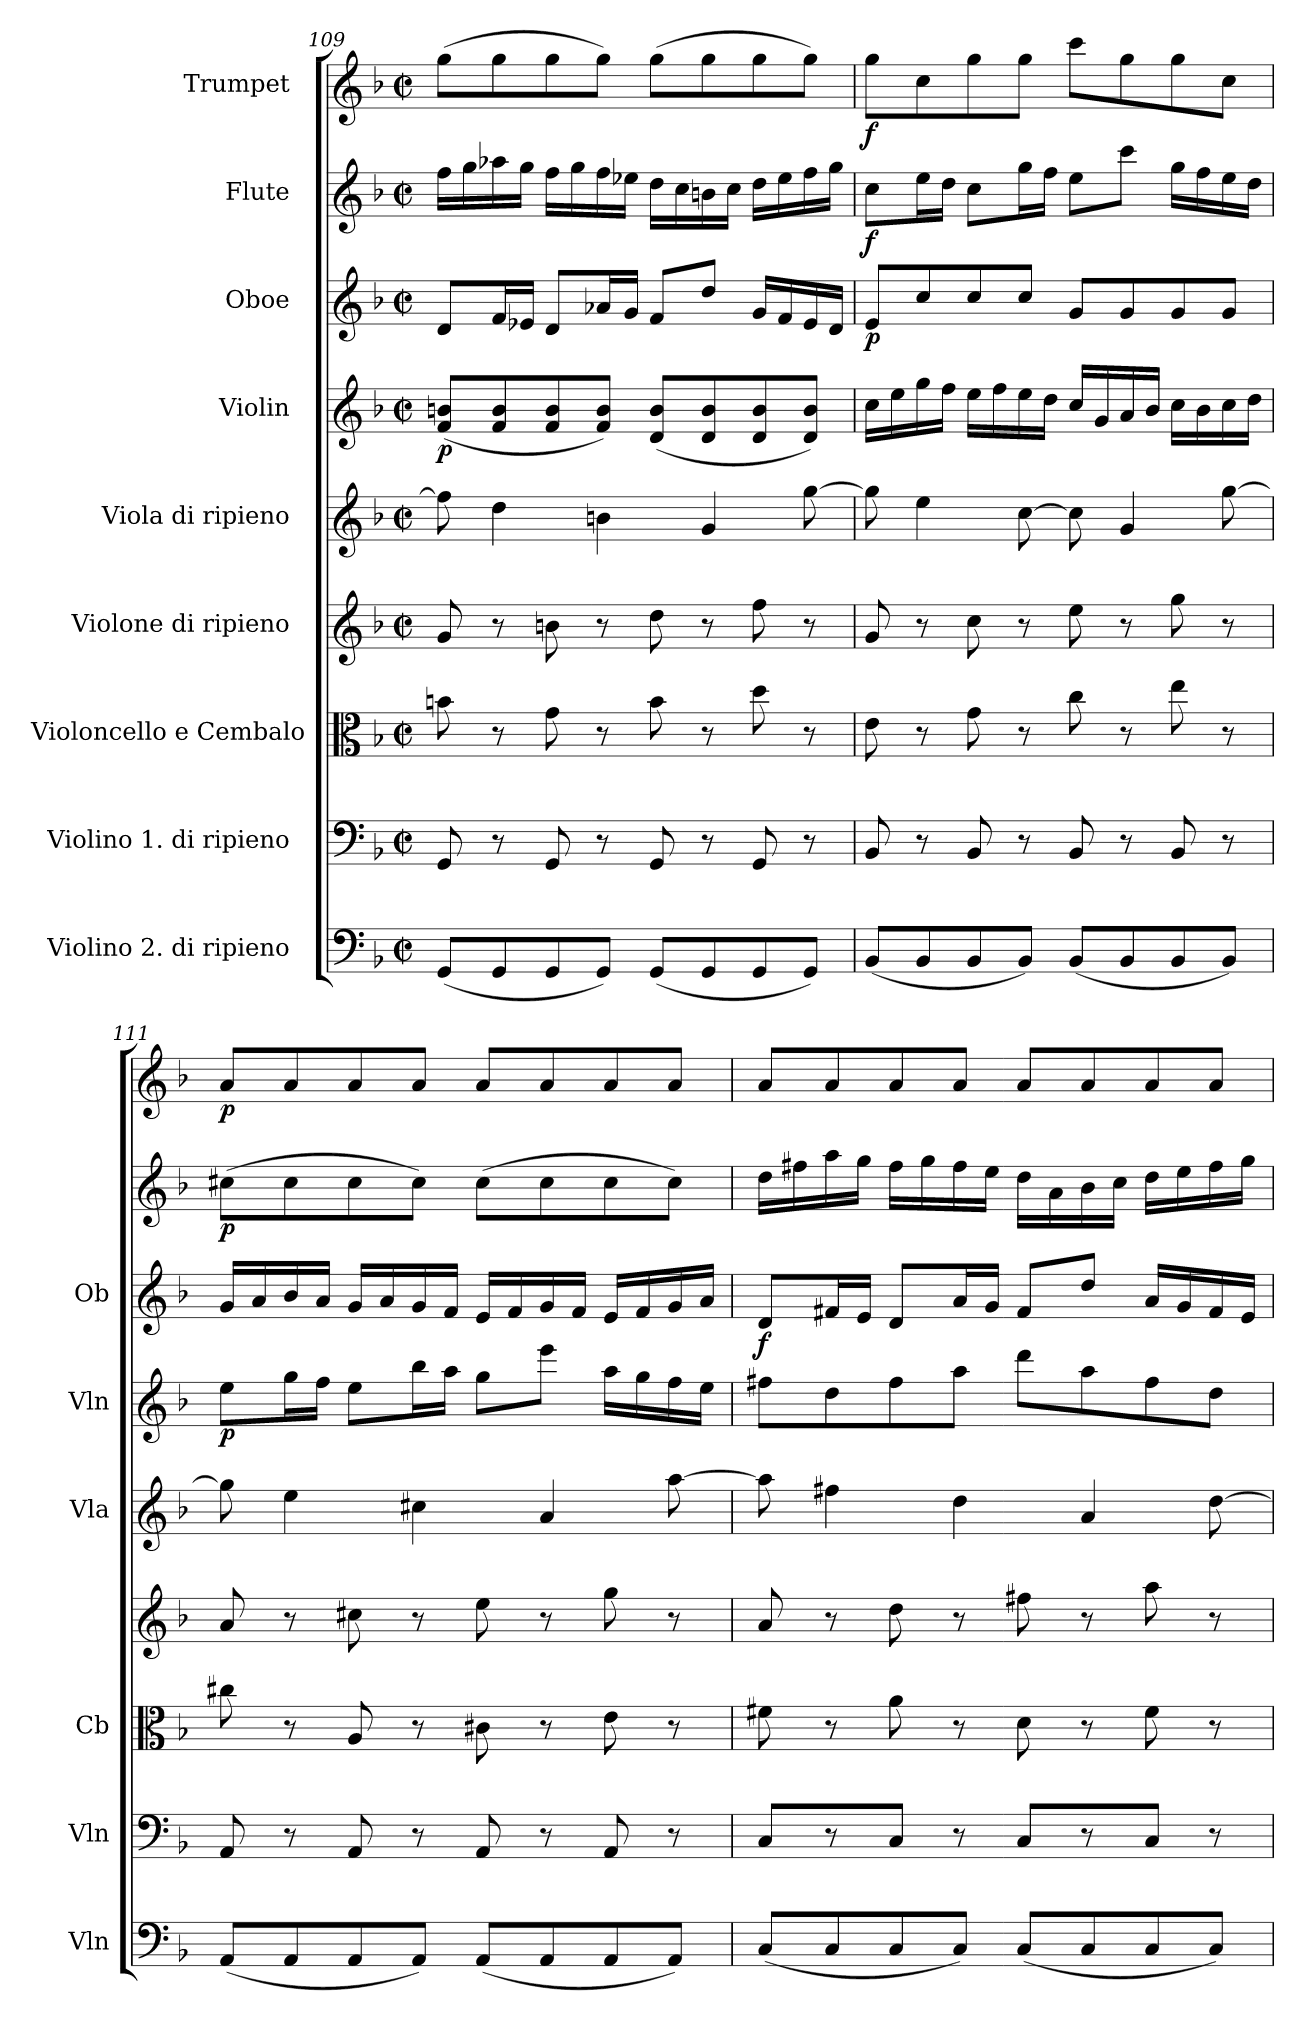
**kern	**kern	**kern	**kern	**kern	**kern	**dynam	**kern	**dynam	**kern	**dynam	**kern	**dynam
*part9	*part8	*part7	*part6	*part5	*part4	*part4	*part3	*part3	*part2	*part2	*part1	*part1
*staff9	*staff8	*staff7	*staff6	*staff5	*staff4	*staff4	*staff3	*staff3	*staff2	*staff2	*staff1	*staff1
*I"Violino 2.  di ripieno  	*I"Violino 1.  di ripieno  	*I"Violoncello  e Cembalo	*I"Violone  di ripieno  	*I"Viola  di ripieno    	*I"Violin              	*	*I"Oboe                	*	*I"Flute               	*	*I"Trumpet             	*
*I'Vln	*I'Vln	*I'Cb	*	*I'Vla	*I'Vln	*	*I'Ob	*	*	*	*	*
*clefF4	*clefF4	*clefC3	*clefG2	*clefG2	*clefG2	*	*clefG2	*	*clefG2	*	*clefG2	*
*ITrd7c12	*	*	*	*	*	*	*	*	*	*	*	*
*k[b-]	*k[b-]	*k[b-]	*k[b-]	*k[b-]	*k[b-]	*	*k[b-]	*	*k[b-]	*	*k[b-]	*
*F:	*F:	*F:	*F:	*F:	*F:	*	*F:	*	*F:	*	*F:	*
*M2/2	*M2/2	*M2/2	*M2/2	*M2/2	*M2/2	*	*M2/2	*	*M2/2	*	*M2/2	*
*met(c|)	*met(c|)	*met(c|)	*met(c|)	*met(c|)	*met(c|)	*	*met(c|)	*	*met(c|)	*	*met(c|)	*
=109	=109	=109	=109	=109	=109	=109	=109	=109	=109	=109	=109	=109
!	!	!	!	!	!	!LO:DY:b	!	!	!	!	!	!
(8GGG/L	8GG/	8bn\	8g/	8ff\]	(8f/ 8bn/L	p	8d/L	.	16ff\LL	.	(8gg\L	.
.	.	.	.	.	.	.	.	.	16gg\	.	.	.
8GGG/	8r	8r	8r	4dd\	8f/ 8b/	.	16f/L	.	16aa-X\	.	8gg\	.
.	.	.	.	.	.	.	16e-X/JJ	.	16gg\JJ	.	.	.
8GGG/	8GG/	8g\	8bn\	.	8f/ 8b/	.	8d/L	.	16ff\LL	.	8gg\	.
.	.	.	.	.	.	.	.	.	16gg\	.	.	.
8GGG/J)	8r	8r	8r	4bn\	8f/ 8b/J)	.	16a-X/L	.	16ff\	.	8gg\J)	.
.	.	.	.	.	.	.	16g/JJ	.	16ee-X\JJ	.	.	.
(8GGG/L	8GG/	8b\	8dd\	.	(8d/ 8b/L	.	8f/L	.	16dd\LL	.	(8gg\L	.
.	.	.	.	.	.	.	.	.	16cc\	.	.	.
8GGG/	8r	8r	8r	4g/	8d/ 8b/	.	8dd/J	.	16bn\	.	8gg\	.
.	.	.	.	.	.	.	.	.	16cc\JJ	.	.	.
8GGG/	8GG/	8dd\	8ff\	.	8d/ 8b/	.	16g/LL	.	16dd\LL	.	8gg\	.
.	.	.	.	.	.	.	16f/	.	16ee-\	.	.	.
8GGG/J)	8r	8r	8r	[8gg\	8d/ 8b/J)	.	16e-/	.	16ff\	.	8gg\J)	.
.	.	.	.	.	.	.	16d/JJ	.	16gg\JJ	.	.	.
=110	=110	=110	=110	=110	=110	=110	=110	=110	=110	=110	=110	=110
!	!	!	!	!	!	!	!	!LO:DY:b	!	!LO:DY:b	!	!LO:DY:b
(8BBB-/L	8BB-/	8e\	8g/	8gg\]	16cc\LL	.	8e/L	p	8cc\L	f	8gg\L	f
.	.	.	.	.	16ee\	.	.	.	.	.	.	.
8BBB-/	8r	8r	8r	4ee\	16gg\	.	8cc/	.	16ee\L	.	8cc\	.
.	.	.	.	.	16ff\JJ	.	.	.	16dd\JJ	.	.	.
8BBB-/	8BB-/	8g\	8cc\	.	16ee\LL	.	8cc/	.	8cc\L	.	8gg\	.
.	.	.	.	.	16ff\	.	.	.	.	.	.	.
8BBB-/J)	8r	8r	8r	[8cc\	16ee\	.	8cc/J	.	16gg\L	.	8gg\J	.
.	.	.	.	.	16dd\JJ	.	.	.	16ff\JJ	.	.	.
(8BBB-/L	8BB-/	8cc\	8ee\	8cc\]	16cc/LL	.	8g/L	.	8ee\L	.	8ccc\L	.
.	.	.	.	.	16g/	.	.	.	.	.	.	.
8BBB-/	8r	8r	8r	4g/	16a/	.	8g/	.	8ccc\J	.	8gg\	.
.	.	.	.	.	16b-/JJ	.	.	.	.	.	.	.
8BBB-/	8BB-/	8ee\	8gg\	.	16cc\LL	.	8g/	.	16gg\LL	.	8gg\	.
.	.	.	.	.	16b-\	.	.	.	16ff\	.	.	.
8BBB-/J)	8r	8r	8r	[8gg\	16cc\	.	8g/J	.	16ee\	.	8cc\J	.
.	.	.	.	.	16dd\JJ	.	.	.	16dd\JJ	.	.	.
=111	=111	=111	=111	=111	=111	=111	=111	=111	=111	=111	=111	=111
!	!	!	!	!	!	!LO:DY:b	!	!	!	!LO:DY:b	!	!LO:DY:b
(8AAA/L	8AA/	8cc#X\	8a/	8gg\]	8ee\L	p	16g/LL	.	(8cc#X\L	p	8a/L	p
.	.	.	.	.	.	.	16a/	.	.	.	.	.
8AAA/	8r	8r	8r	4ee\	16gg\L	.	16b-/	.	8cc#\	.	8a/	.
.	.	.	.	.	16ff\JJ	.	16a/JJ	.	.	.	.	.
8AAA/	8AA/	8A/	8cc#X\	.	8ee\L	.	16g/LL	.	8cc#\	.	8a/	.
.	.	.	.	.	.	.	16a/	.	.	.	.	.
8AAA/J)	8r	8r	8r	4cc#X\	16bb-\L	.	16g/	.	8cc#\J)	.	8a/J	.
.	.	.	.	.	16aa\JJ	.	16f/JJ	.	.	.	.	.
(8AAA/L	8AA/	8c#X\	8ee\	.	8gg\L	.	16e/LL	.	(8cc#\L	.	8a/L	.
.	.	.	.	.	.	.	16f/	.	.	.	.	.
8AAA/	8r	8r	8r	4a/	8eee\J	.	16g/	.	8cc#\	.	8a/	.
.	.	.	.	.	.	.	16f/JJ	.	.	.	.	.
8AAA/	8AA/	8e\	8gg\	.	16aa\LL	.	16e/LL	.	8cc#\	.	8a/	.
.	.	.	.	.	16gg\	.	16f/	.	.	.	.	.
8AAA/J)	8r	8r	8r	[8aa\	16ff\	.	16g/	.	8cc#\J)	.	8a/J	.
.	.	.	.	.	16ee\JJ	.	16a/JJ	.	.	.	.	.
=112	=112	=112	=112	=112	=112	=112	=112	=112	=112	=112	=112	=112
!	!	!	!	!	!	!	!	!LO:DY:b	!	!	!	!
(8CC/L	8C/L	8f#X\	8a/	8aa\]	8ff#X\L	.	8d/L	f	16dd\LL	.	8a/L	.
.	.	.	.	.	.	.	.	.	16ff#X\	.	.	.
8CC/	8r	8r	8r	4ff#X\	8dd\	.	16f#X/L	.	16aa\	.	8a/	.
.	.	.	.	.	.	.	16e/JJ	.	16gg\JJ	.	.	.
8CC/	8C/J	8a\	8dd\	.	8ff#\	.	8d/L	.	16ff#\LL	.	8a/	.
.	.	.	.	.	.	.	.	.	16gg\	.	.	.
8CC/J)	8r	8r	8r	4dd\	8aa\J	.	16a/L	.	16ff#\	.	8a/J	.
.	.	.	.	.	.	.	16g/JJ	.	16ee\JJ	.	.	.
(8CC/L	8C/L	8d\	8ff#X\	.	8ddd\L	.	8f#/L	.	16dd\LL	.	8a/L	.
.	.	.	.	.	.	.	.	.	16a\	.	.	.
8CC/	8r	8r	8r	4a/	8aa\	.	8dd/J	.	16b-\	.	8a/	.
.	.	.	.	.	.	.	.	.	16cc\JJ	.	.	.
8CC/	8C/J	8f#\	8aa\	.	8ff#\	.	16a/LL	.	16dd\LL	.	8a/	.
.	.	.	.	.	.	.	16g/	.	16ee\	.	.	.
8CC/J)	8r	8r	8r	[8dd\	8dd\J	.	16f#/	.	16ff#\	.	8a/J	.
.	.	.	.	.	.	.	16e/JJ	.	16gg\JJ	.	.	.
=	=	=	=	=	=	=	=	=	=	=	=	=
*-	*-	*-	*-	*-	*-	*-	*-	*-	*-	*-	*-	*-
